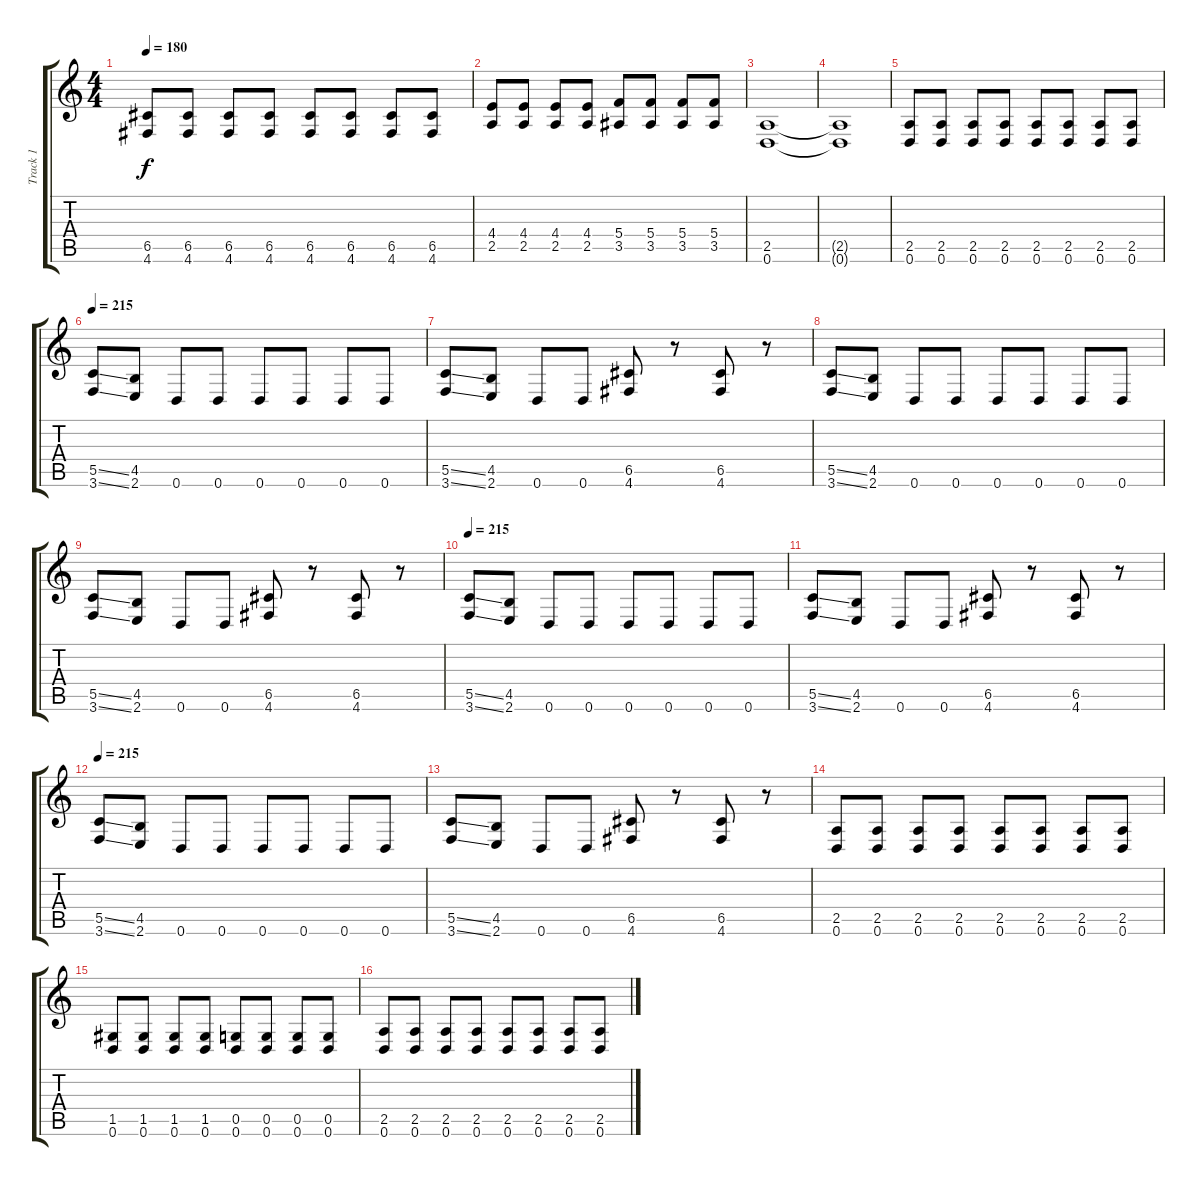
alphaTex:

\track ("Track 1" "Track 1") {instrument distortionguitar}
\staff {score tabs}
\tuning (D4 A3 F3 C3 G2 D2) {hide}
\ts (4 4)
\tempo 180
\clef g2
\ks c
(6.5 4.6).8{dy f} (6.5 4.6).8 (6.5 4.6).8 (6.5 4.6).8 (6.5 4.6).8 (6.5 4.6).8 (6.5 4.6).8 (6.5 4.6).8 |
(4.4 2.5).8 (4.4 2.5).8 (4.4 2.5).8 (4.4 2.5).8 (5.4 3.5).8 (5.4 3.5).8 (5.4 3.5).8 (5.4 3.5).8 |
(2.5 0.6).1 |
(2.5{t} 0.6{t}).1 |
(2.5 0.6).8 (2.5 0.6).8 (2.5 0.6).8 (2.5 0.6).8 (2.5 0.6).8 (2.5 0.6).8 (2.5 0.6).8 (2.5 0.6).8 |
\tempo 215
(5.5{ss} 3.6{ss}).8 (4.5 2.6).8 0.6.8 0.6.8 0.6.8 0.6.8 0.6.8 0.6.8 |
(5.5{ss} 3.6{ss}).8 (4.5 2.6).8 0.6.8 0.6.8 (6.5 4.6).8 r.8 (6.5 4.6).8 r.8 |
(5.5{ss} 3.6{ss}).8 (4.5 2.6).8 0.6.8 0.6.8 0.6.8 0.6.8 0.6.8 0.6.8 |
(5.5{ss} 3.6{ss}).8 (4.5 2.6).8 0.6.8 0.6.8 (6.5 4.6).8 r.8 (6.5 4.6).8 r.8 |
\tempo 215
(5.5{ss} 3.6{ss}).8 (4.5 2.6).8 0.6.8 0.6.8 0.6.8 0.6.8 0.6.8 0.6.8 |
(5.5{ss} 3.6{ss}).8 (4.5 2.6).8 0.6.8 0.6.8 (6.5 4.6).8 r.8 (6.5 4.6).8 r.8 |
\tempo 215
(5.5{ss} 3.6{ss}).8 (4.5 2.6).8 0.6.8 0.6.8 0.6.8 0.6.8 0.6.8 0.6.8 |
(5.5{ss} 3.6{ss}).8 (4.5 2.6).8 0.6.8 0.6.8 (6.5 4.6).8 r.8 (6.5 4.6).8 r.8 |
(2.5 0.6).8 (2.5 0.6).8 (2.5 0.6).8 (2.5 0.6).8 (2.5 0.6).8 (2.5 0.6).8 (2.5 0.6).8 (2.5 0.6).8 |
(1.5 0.6).8 (1.5 0.6).8 (1.5 0.6).8 (1.5 0.6).8 (0.5 0.6).8 (0.5 0.6).8 (0.5 0.6).8 (0.5 0.6).8 |
(2.5 0.6).8 (2.5 0.6).8 (2.5 0.6).8 (2.5 0.6).8 (2.5 0.6).8 (2.5 0.6).8 (2.5 0.6).8 (2.5 0.6).8
